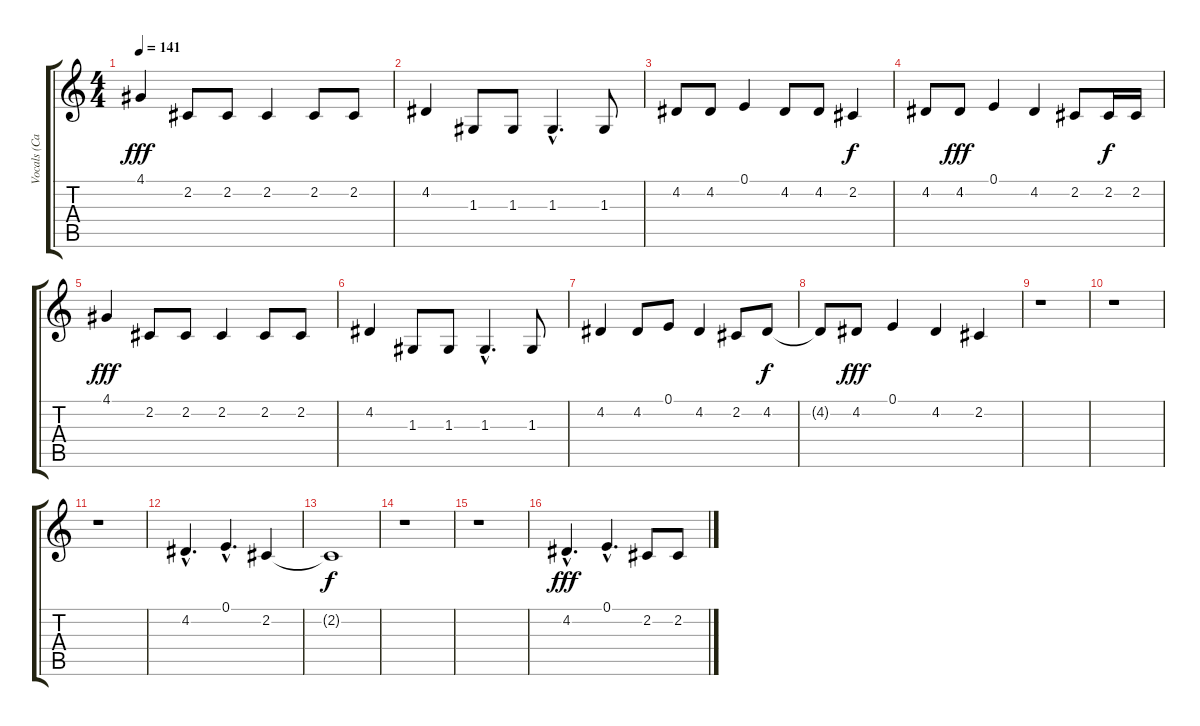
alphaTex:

\track ("Vocals (Carrie)" "Vocals (Ca") {instrument brightacousticpiano}
\staff {score tabs}
\tuning (E4 B3 G3 D3 A2 E2) {hide}
\ts (4 4)
\tempo 141
\clef g2
\ks c
4.1.4{dy fff} 2.2.8 2.2.8 2.2.4 2.2.8 2.2.8 |
4.2.4 1.3.8 1.3.8 1.3{hac}.4{d} 1.3.8 |
4.2.8 4.2.8 0.1.4 4.2.8 4.2.8 2.2.4{dy f} |
4.2.8 4.2.8{dy fff} 0.1.4 4.2.4 2.2.8 2.2.16{dy f} 2.2.16 |
4.1.4{dy fff} 2.2.8 2.2.8 2.2.4 2.2.8 2.2.8 |
4.2.4 1.3.8 1.3.8 1.3{hac}.4{d} 1.3.8 |
4.2.4 4.2.8 0.1.8 4.2.4 2.2.8 4.2.8{dy f} |
4.2{t}.8 4.2.8{dy fff} 0.1.4 4.2.4 2.2.4 |
r.1 |
r.1 |
r.1 |
4.2{hac}.4{d} 0.1{hac}.4{d} 2.2.4 |
2.2{t}.1{dy f} |
r.1 |
r.1 |
4.2{hac}.4{d dy fff} 0.1{hac}.4{d} 2.2.8 2.2.8
